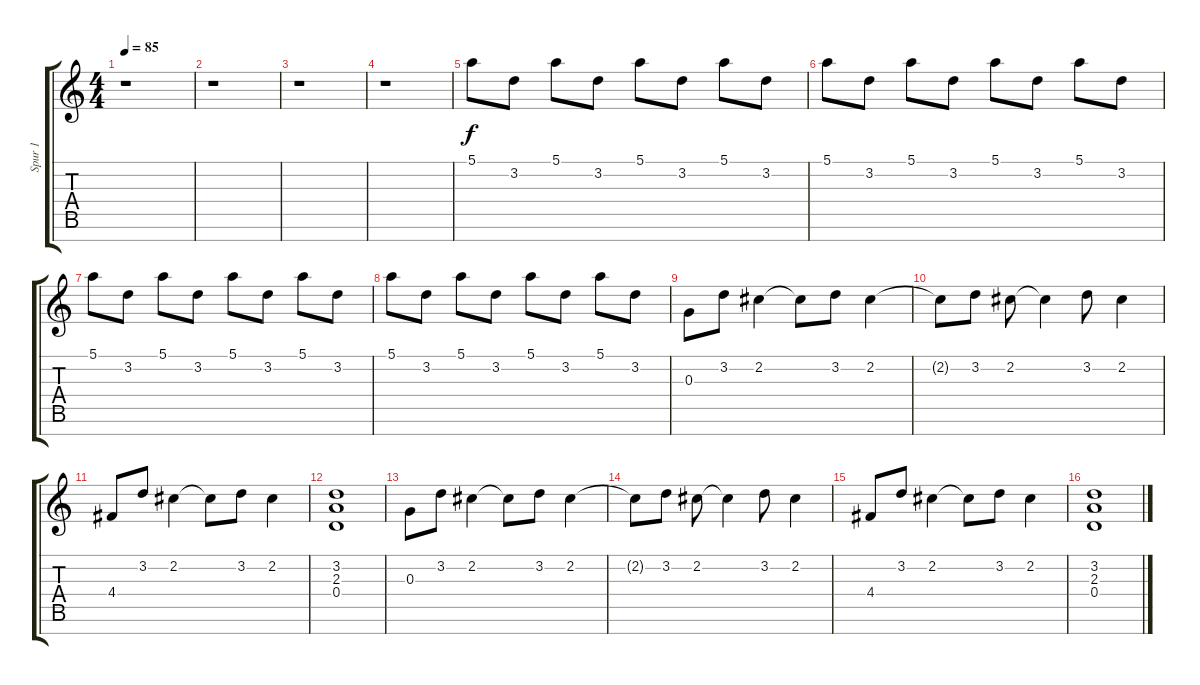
\track ("Spur 1" "Spur 1") {instrument distortionguitar}
\staff {score tabs}
\tuning (E4 B3 G3 D3 A2 E2 B1) {hide}
\ts (4 4)
\tempo 85
\clef g2
\ks c
r.1{dy f} |
r.1 |
r.1 |
r.1 |
5.1.8{volume 13} 3.2.8 5.1.8 3.2.8 5.1.8 3.2.8 5.1.8 3.2.8 |
5.1.8 3.2.8 5.1.8 3.2.8 5.1.8 3.2.8 5.1.8 3.2.8 |
5.1.8 3.2.8 5.1.8 3.2.8 5.1.8 3.2.8 5.1.8 3.2.8 |
5.1.8 3.2.8 5.1.8 3.2.8 5.1.8 3.2.8 5.1.8 3.2.8 |
0.3.8 3.2.8 2.2.4 2.2{t}.8 3.2.8 2.2.4 |
2.2{t}.8 3.2.8 2.2.8 2.2{t}.4 3.2.8 2.2.4 |
4.4.8 3.2.8 2.2.4 2.2{t}.8 3.2.8 2.2.4 |
(3.2 2.3 0.4).1{volume 5} |
0.3.8{volume 13} 3.2.8 2.2.4 2.2{t}.8 3.2.8 2.2.4 |
2.2{t}.8 3.2.8 2.2.8 2.2{t}.4 3.2.8 2.2.4 |
4.4.8 3.2.8 2.2.4 2.2{t}.8 3.2.8 2.2.4 |
(3.2 2.3 0.4).1{volume 5}
